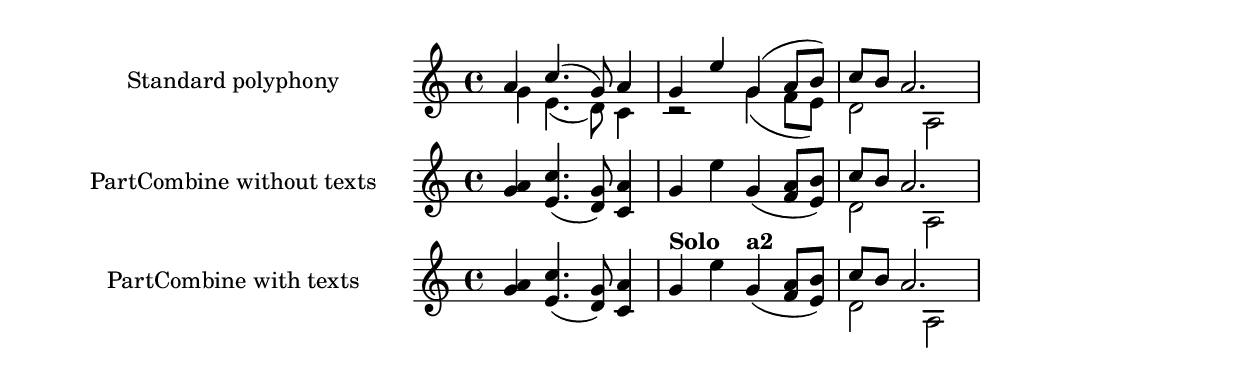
%% DO NOT EDIT this file manually; it is automatically
%% generated from LSR http://lsr.di.unimi.it
%% Make any changes in LSR itself, or in Documentation/snippets/new/ ,
%% and then run scripts/auxiliar/makelsr.py
%%
%% This file is in the public domain.
\version "2.18.0"

\header {
  lsrtags = "simultaneous-notes, syntax-and-expressions, text"

  texidoc = "
The part combiner tool ( @code{\\partcombine} command ) allows the
combination of several different parts on the same staff.  Text
directions such as @qq{solo} or @qq{a2} are added by default; to remove
them, simply set the property @code{printPartCombineTexts} to @code{f}.
For vocal scores (hymns), there is no need to add @qq{solo/a2} texts,
so they should be switched off.  However, it might be better not to use
it if there are any solos, as they won't be indicated.  In such cases,
standard polyphonic notation may be preferable.

This snippet presents the three ways two parts can be printed on a same
staff: standard polyphony, @code{\\partcombine} without texts, and
@code{\\partcombine} with texts.




"
  doctitle = "Combining two parts on the same staff"
} % begin verbatim


musicUp = \relative c'' {
  \time 4/4
  a4 c4.( g8) a4 |
  g4 e' g,( a8 b) |
  c b a2.
}

musicDown = \relative c'' {
  g4 e4.( d8) c4 |
  r2 g'4( f8 e) |
  d2 \stemDown a
}

\score {
  <<
    <<
    \new Staff {
      \set Staff.instrumentName = #"Standard polyphony"
      << \musicUp \\ \musicDown >>
    }
    \new Staff \with { printPartCombineTexts = ##f } {
      \set Staff.instrumentName = #"PartCombine without texts"
      \partcombine \musicUp \musicDown
    }
    \new Staff {
      \set Staff.instrumentName = #"PartCombine with texts"
      \partcombine \musicUp \musicDown
    }
    >>
  >>
  \layout {
    indent = 6.0\cm
    \context {
      \Score
      \override SystemStartBar.collapse-height = #30
    }
  }
}
